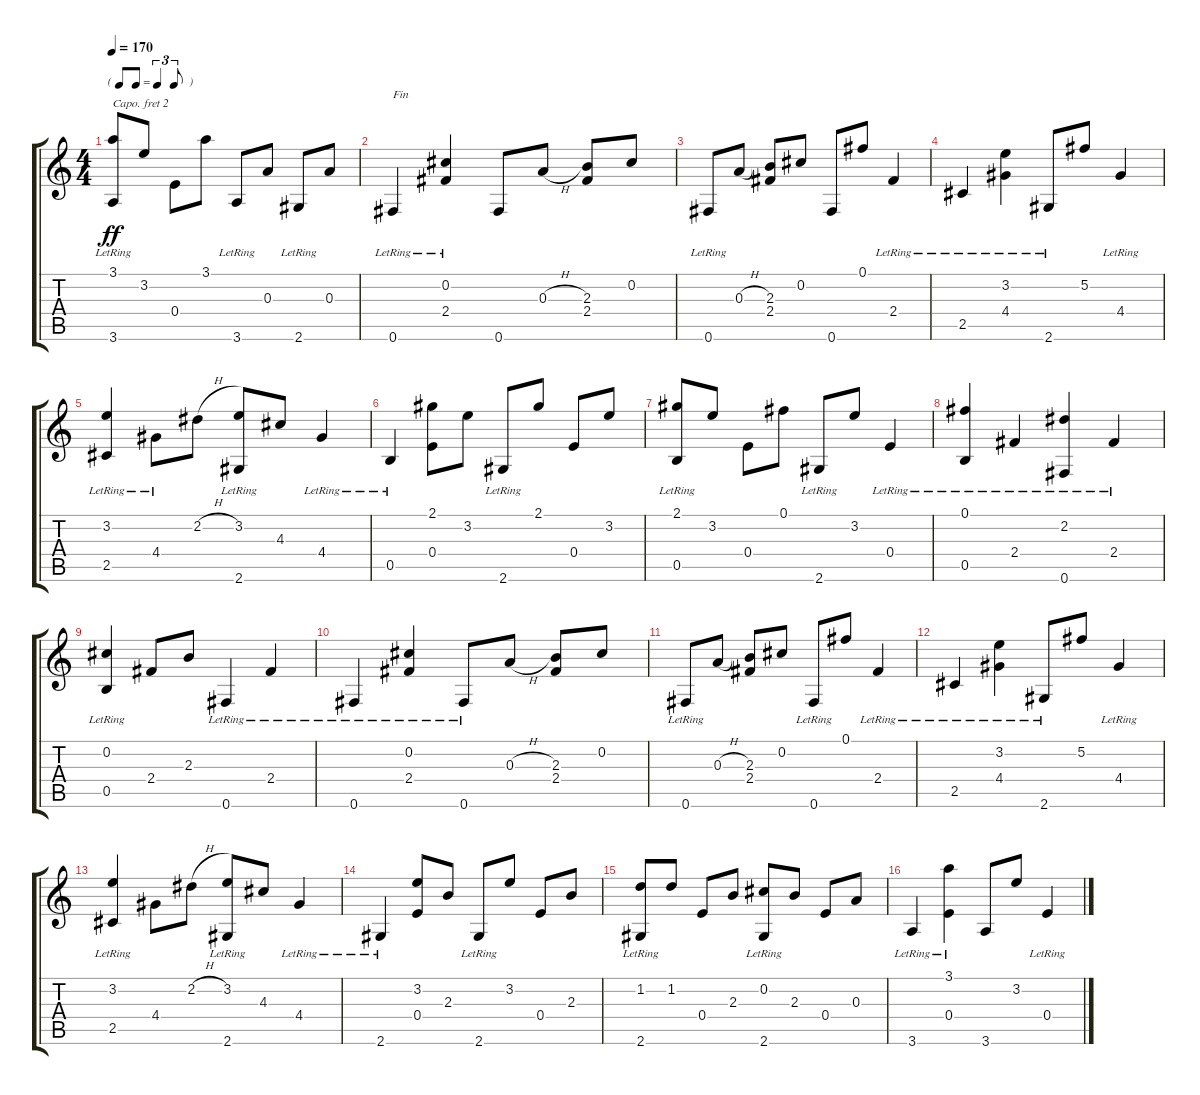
\track "" {instrument electricbasspick}
\staff {score tabs}
\capo 2
\tuning (E4 B3 G3 D3 A2 E2) {hide}
\ts (4 4)
\tf triplet8th
\tempo 170
\clef g2
\ks c
(3.1 3.6{lr}).8{dy ff} 3.2.8 0.4.8 3.1.8 3.6{lr}.8 0.3.8 2.6{lr}.8 0.3.8 |
0.6{lr}.4{txt "Fin"} (0.2 2.4{lr}).4 0.6.8 0.3{h}.8 (2.3 2.4).8 0.2.8 |
0.6{lr}.8 0.3{h}.8 (2.3 2.4).8 0.2.8 0.6.8 0.1.8 2.4{lr}.4 |
2.5{lr}.4 (3.2 4.4{lr}).4 2.6{lr}.8 5.2.8 4.4{lr}.4 |
(3.2 2.5{lr}).4 4.4{lr}.8 2.2{h}.8 (3.2 2.6{lr}).8 4.3.8 4.4{lr}.4 |
0.5{lr}.4 (2.1 0.4).8 3.2.8 2.6{lr}.8 2.1.8 0.4.8 3.2.8 |
(2.1 0.5{lr}).8 3.2.8 0.4.8 0.1.8 2.6{lr}.8 3.2.8 0.4{lr}.4 |
(0.1{lr} 0.5{lr}).4 2.4{lr}.4 (2.2{lr} 0.6{lr}).4 2.4{lr}.4 |
(0.2 0.5{lr}).4 2.4.8 2.3.8 0.6{lr}.4 2.4{lr}.4 |
0.6{lr}.4 (0.2 2.4{lr}).4 0.6{lr}.8 0.3{h}.8 (2.3 2.4).8 0.2.8 |
0.6{lr}.8 0.3{h}.8 (2.3 2.4).8 0.2.8 0.6{lr}.8 0.1.8 2.4{lr}.4 |
2.5{lr}.4 (3.2 4.4{lr}).4 2.6{lr}.8 5.2.8 4.4{lr}.4 |
(3.2 2.5{lr}).4 4.4.8 2.2{h}.8 (3.2 2.6{lr}).8 4.3.8 4.4{lr}.4 |
2.6{lr}.4 (3.2 0.4).8 2.3.8 2.6{lr}.8 3.2.8 0.4.8 2.3.8 |
(1.2 2.6{lr}).8 1.2.8 0.4.8 2.3.8 (0.2 2.6{lr}).8 2.3.8 0.4.8 0.3.8 |
3.6{lr}.4 (3.1 0.4{lr}).4 3.6.8 3.2.8 0.4{lr}.4
